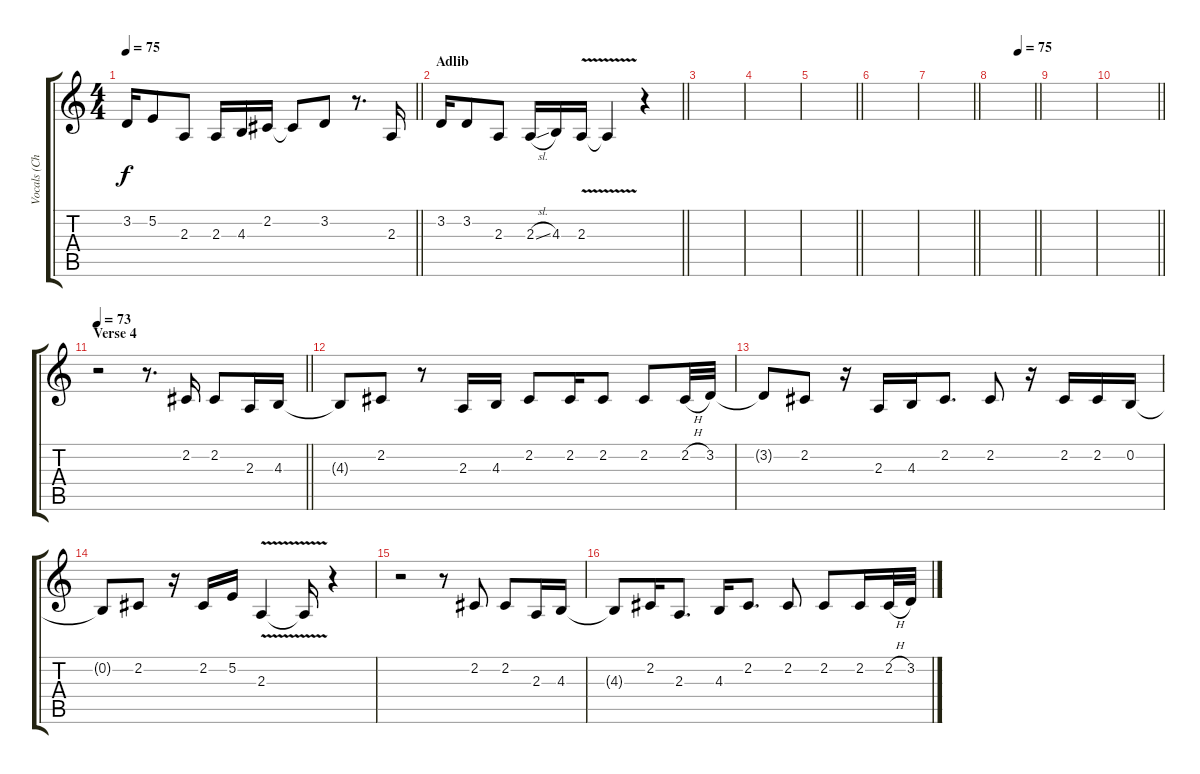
\track ("Vocals (Chito)" "Vocals (Ch") {instrument lead2sawtooth}
\staff {score tabs}
\tuning (E4 B3 G3 D3 A2 E2) {hide}
\ts (4 4)
\tempo 75
\clef g2
\barLineRight lightlight
\ks c
3.2{t}.16{dy f} 5.2.8 2.3.8 2.3.16 4.3.16 2.2.16 2.2{t}.8 3.2.8 r.8{d} 2.3.16 |
\section ("" "Adlib")
\barLineRight lightlight
3.2.16 3.2.8 2.3.8 2.3{sl}.16 4.3.16 2.3{v}.16 2.3{t}.4 r.4 |
|
|
\barLineRight lightlight
|
|
\barLineRight lightlight
|
\tempo (75 0.625)
\barLineRight lightlight
|
|
\barLineRight lightlight
|
\section ("" "Verse 4")
\tempo 73
\barLineRight lightlight
r.2 r.8{d} 2.2.16 2.2.8 2.3.16 4.3.16 |
4.3{t}.8 2.2.8 r.8 2.3.16 4.3.16 2.2.8 2.2.16 2.2.8 2.2.8 2.2{h}.32 3.2.32 |
3.2{t}.8 2.2.8 r.16 2.3.16 4.3.16 2.2.8{d} 2.2.8 r.16 2.2.16 2.2.16 0.2.16 |
0.2{t}.8 2.2.8 r.16 2.2.16 5.2.16 2.3{v}.4 2.3{t}.16 r.4 |
r.2 r.8 2.2.8 2.2.8 2.3.16 4.3.16 |
4.3{t}.8 2.2.16 2.3.8{d} 4.3.16 2.2.8{d} 2.2.8 2.2.8 2.2.16 2.2{h}.32 3.2.32
